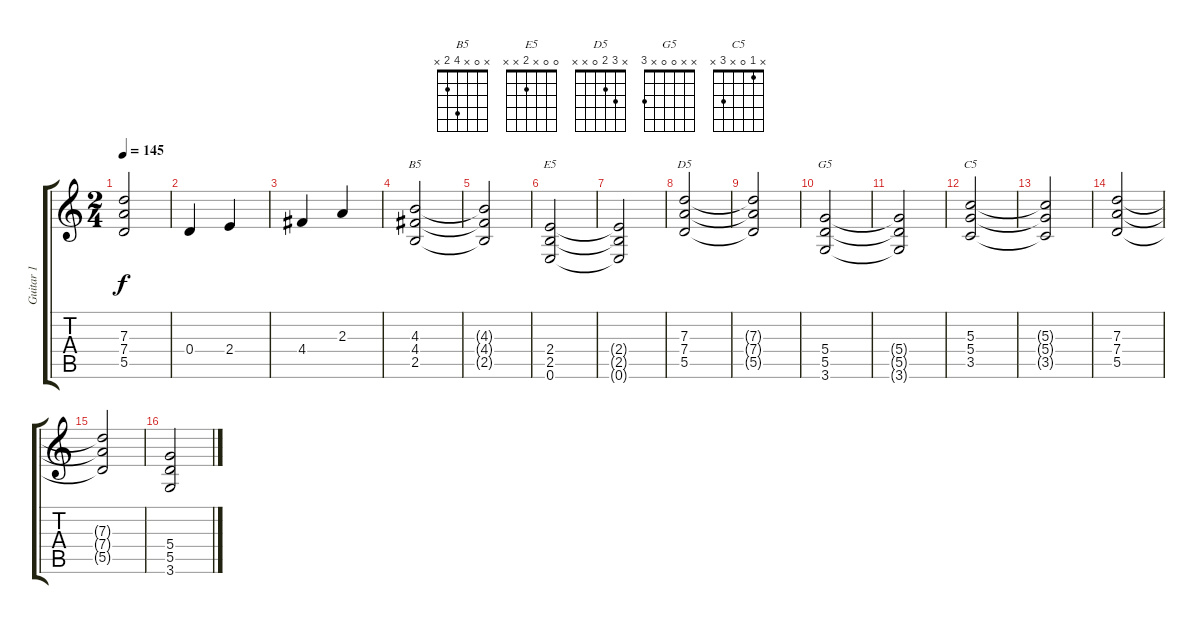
\track ("Guitar 1" "Guitar 1") {instrument distortionguitar}
\staff {score tabs}
\tuning (E4 B3 G3 D3 A2 E2) {hide}
\chord ("B5" x 0 x 4 2 x)
\chord ("E5" 0 0 x 2 x x)
\chord ("D5" x 3 2 0 x x)
\chord ("G5" x x 0 0 x 3)
\chord ("C5" x 1 0 x 3 x)
\ts (2 4)
\tempo 145
\clef g2
\ks c
(7.3{t} 7.4{t} 5.5{t}).2{dy f} |
0.4.4 2.4.4 |
4.4.4 2.3.4 |
(4.3 4.4 2.5).2{ch "B5"} |
(4.3{t} 4.4{t} 2.5{t}).2 |
(2.4 2.5 0.6).2{ch "E5"} |
(2.4{t} 2.5{t} 0.6{t}).2 |
(7.3 7.4 5.5).2{ch "D5"} |
(7.3{t} 7.4{t} 5.5{t}).2 |
(5.4 5.5 3.6).2{ch "G5"} |
(5.4{t} 5.5{t} 3.6{t}).2 |
(5.3 5.4 3.5).2{ch "C5"} |
(5.3{t} 5.4{t} 3.5{t}).2 |
(7.3 7.4 5.5).2 |
(7.3{t} 7.4{t} 5.5{t}).2 |
(5.4 5.5 3.6).2
